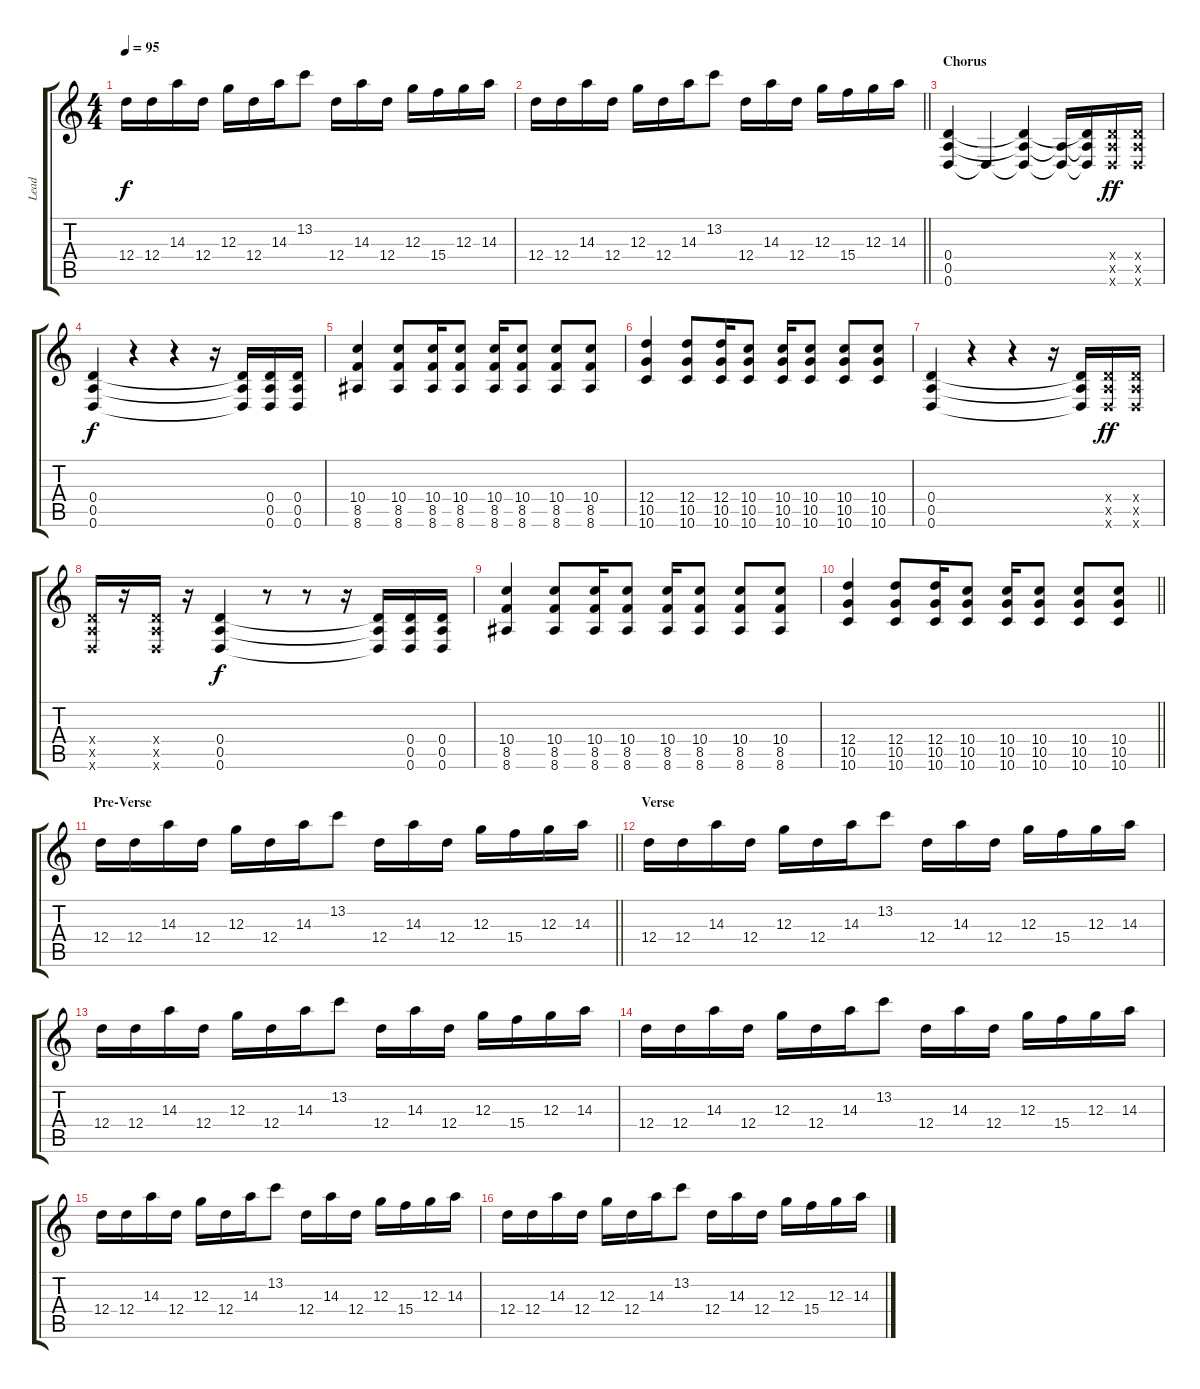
\track ("Lead" "Lead") {instrument overdrivenguitar}
\staff {score tabs}
\tuning (E4 B3 G3 D3 A2 D2) {hide}
\ts (4 4)
\tempo 95
\clef g2
\ks c
12.4.16{dy f} 12.4.16 14.3.16 12.4.16 12.3.16 12.4.16 14.3.16 13.2.8 12.4.16 14.3.16 12.4.16 12.3.16 15.4.16 12.3.16 14.3.16 |
\barLineRight lightlight
12.4.16 12.4.16 14.3.16 12.4.16 12.3.16 12.4.16 14.3.16 13.2.8 12.4.16 14.3.16 12.4.16 12.3.16 15.4.16 12.3.16 14.3.16 |
\section ("" "Chorus")
(0.4 0.5 0.6).4{volume 16} 0.6{t}.4 (0.4{t} 0.5{t} 0.6{t}).4 (0.5{t} 0.6{t}).16 (0.4{t} 0.5{t} 0.6{t}).16 (0.4{x} 0.5{x} 0.6{x}).16{dy ff} (0.4{x} 0.5{x} 0.6{x}).16 |
(0.4 0.5 0.6).4{dy f} r.4 r.4 r.16 (0.4{t} 0.5{t} 0.6{t}).16 (0.4 0.5 0.6).16 (0.4 0.5 0.6).16 |
(10.4 8.5 8.6).4 (10.4 8.5 8.6).8 (10.4 8.5 8.6).16 (10.4 8.5 8.6).8 (10.4 8.5 8.6).16 (10.4 8.5 8.6).8 (10.4 8.5 8.6).8 (10.4 8.5 8.6).8 |
(12.4 10.5 10.6).4 (12.4 10.5 10.6).8 (12.4 10.5 10.6).16 (10.4 10.5 10.6).8 (10.4 10.5 10.6).16 (10.4 10.5 10.6).8 (10.4 10.5 10.6).8 (10.4 10.5 10.6).8 |
(0.4 0.5 0.6).4 r.4 r.4 r.16 (0.4{t} 0.5{t} 0.6{t}).16 (0.4{x} 0.5{x} 0.6{x}).16{dy ff} (0.4{x} 0.5{x} 0.6{x}).16 |
(0.4{x} 0.5{x} 0.6{x}).16 r.16 (0.4{x} 0.5{x} 0.6{x}).16 r.16 (0.4 0.5 0.6).4{dy f} r.8 r.8 r.16 (0.4{t} 0.5{t} 0.6{t}).16 (0.4 0.5 0.6).16 (0.4 0.5 0.6).16 |
(10.4 8.5 8.6).4 (10.4 8.5 8.6).8 (10.4 8.5 8.6).16 (10.4 8.5 8.6).8 (10.4 8.5 8.6).16 (10.4 8.5 8.6).8 (10.4 8.5 8.6).8 (10.4 8.5 8.6).8 |
\barLineRight lightlight
(12.4 10.5 10.6).4 (12.4 10.5 10.6).8 (12.4 10.5 10.6).16 (10.4 10.5 10.6).8 (10.4 10.5 10.6).16 (10.4 10.5 10.6).8 (10.4 10.5 10.6).8 (10.4 10.5 10.6).8 |
\section ("" "Pre-Verse")
\barLineRight lightlight
12.4.16 12.4.16 14.3.16 12.4.16 12.3.16 12.4.16 14.3.16 13.2.8 12.4.16 14.3.16 12.4.16 12.3.16 15.4.16 12.3.16 14.3.16 |
\section ("" "Verse")
12.4.16{volume 13} 12.4.16 14.3.16 12.4.16 12.3.16 12.4.16 14.3.16 13.2.8 12.4.16 14.3.16 12.4.16 12.3.16 15.4.16 12.3.16 14.3.16 |
12.4.16 12.4.16 14.3.16 12.4.16 12.3.16 12.4.16 14.3.16 13.2.8 12.4.16 14.3.16 12.4.16 12.3.16 15.4.16 12.3.16 14.3.16 |
12.4.16 12.4.16 14.3.16 12.4.16 12.3.16 12.4.16 14.3.16 13.2.8 12.4.16 14.3.16 12.4.16 12.3.16 15.4.16 12.3.16 14.3.16 |
12.4.16 12.4.16 14.3.16 12.4.16 12.3.16 12.4.16 14.3.16 13.2.8 12.4.16 14.3.16 12.4.16 12.3.16 15.4.16 12.3.16 14.3.16 |
12.4.16 12.4.16 14.3.16 12.4.16 12.3.16 12.4.16 14.3.16 13.2.8 12.4.16 14.3.16 12.4.16 12.3.16 15.4.16 12.3.16 14.3.16
